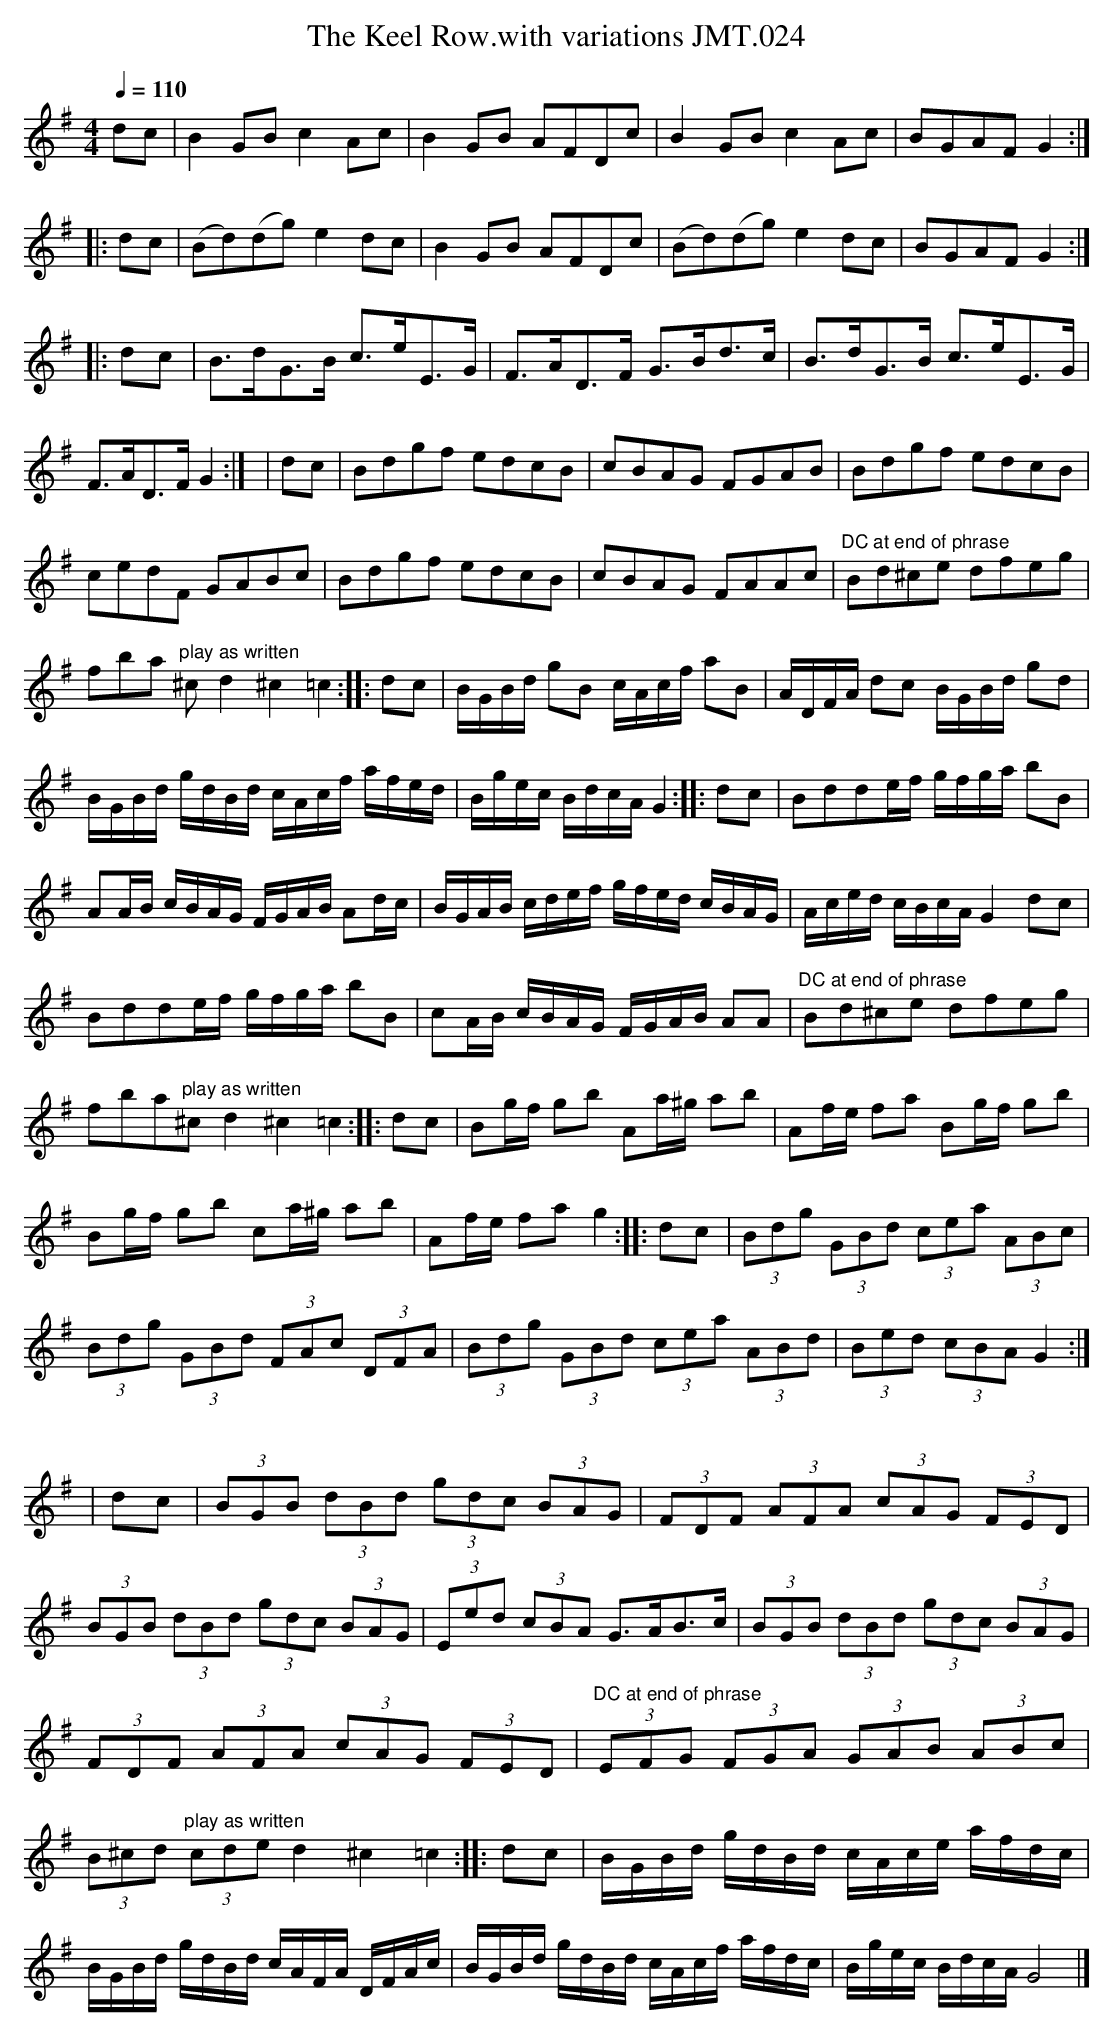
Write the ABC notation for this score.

X:1
T:Keel Row.with variations JMT.024, The
M:4/4
L:1/8
Q:1/4=110
K:G
dc|B2GBc2Ac|B2GB AFDc|B2GBc2Ac|BGAFG2:|\
|:dc|(Bd)(dg)e2dc|\
B2GB AFDc|(Bd)(dg)e2dc|BGAFG2:|\
|:dc|B>dG>B c>eE>G|F>AD>F G>Bd>c|\
B>dG>B c>eE>G|F>AD>FG2:|\
|dc|Bdgf edcB|cBAG FGAB|Bdgf edcB|\
cedF GABc|Bdgf edcB|cBAG FAAc|\
"DC at end of phrase"Bd^ce dfeg|fba"play as written"\
^cd2^c2=c2:|\
|:dc|B/G/B/d/ gB c/A/c/f/ aB|A/D/F/A/ dc B/G/B/d/ gd|\
B/G/B/d/ g/d/B/d/ c/A/c/f/ a/f/e/d/|\
B/g/e/c/ B/d/c/A/G2:|\
|:dc|Bdde/f/ g/f/g/a/ bB|AA/B/ c/B/A/G/ F/G/A/B/ Ad/c/|\
B/G/A/B/ c/d/e/f/ g/f/e/d/ c/B/A/G/|A/c/e/d/ c/B/c/A/ G2dc|\
Bdde/f/ g/f/g/a/ bB|\
cA/B/ c/B/A/G/ F/G/A/B/ AA|\
"DC at end of phrase"Bd^ce dfeg|fba"play as written"^cd2^c2=c2:|\
|:dc|Bg/f/ gb Aa/^g/ ab|Af/e/ fa Bg/f/ gb|\
Bg/f/ gb ca/^g/ ab|Af/e/ fag2:|\
|:dc|(3Bdg (3GBd (3cea (3ABc|(3Bdg (3GBd (3FAc (3DFA|\
(3Bdg (3GBd (3cea (3ABd|\
(3Bed (3cBA G2:|\
|dc|(3BGB (3dBd (3gdc (3BAG|(3FDF (3AFA (3cAG (3FED|\
(3BGB (3dBd (3gdc (3BAG|(3Eed (3cBA G>AB>c|\
(3BGB (3dBd (3gdc (3BAG|(3FDF (3AFA (3cAG (3FED|\
"DC at end of phrase"(3EFG (3FGA (3GAB (3ABc|\
(3B^cd"play as written" (3cde d2^c2=c2:|\
|:dc|B/G/B/d/ g/d/B/d/ c/A/c/e/ a/f/d/c/|\
B/G/B/d/ g/d/B/d/ c/A/F/A/ D/F/A/c/|\
B/G/B/d/ g/d/B/d/ c/A/c/f/ a/f/d/c/|B/g/e/c/ B/d/c/A/ G4|]
